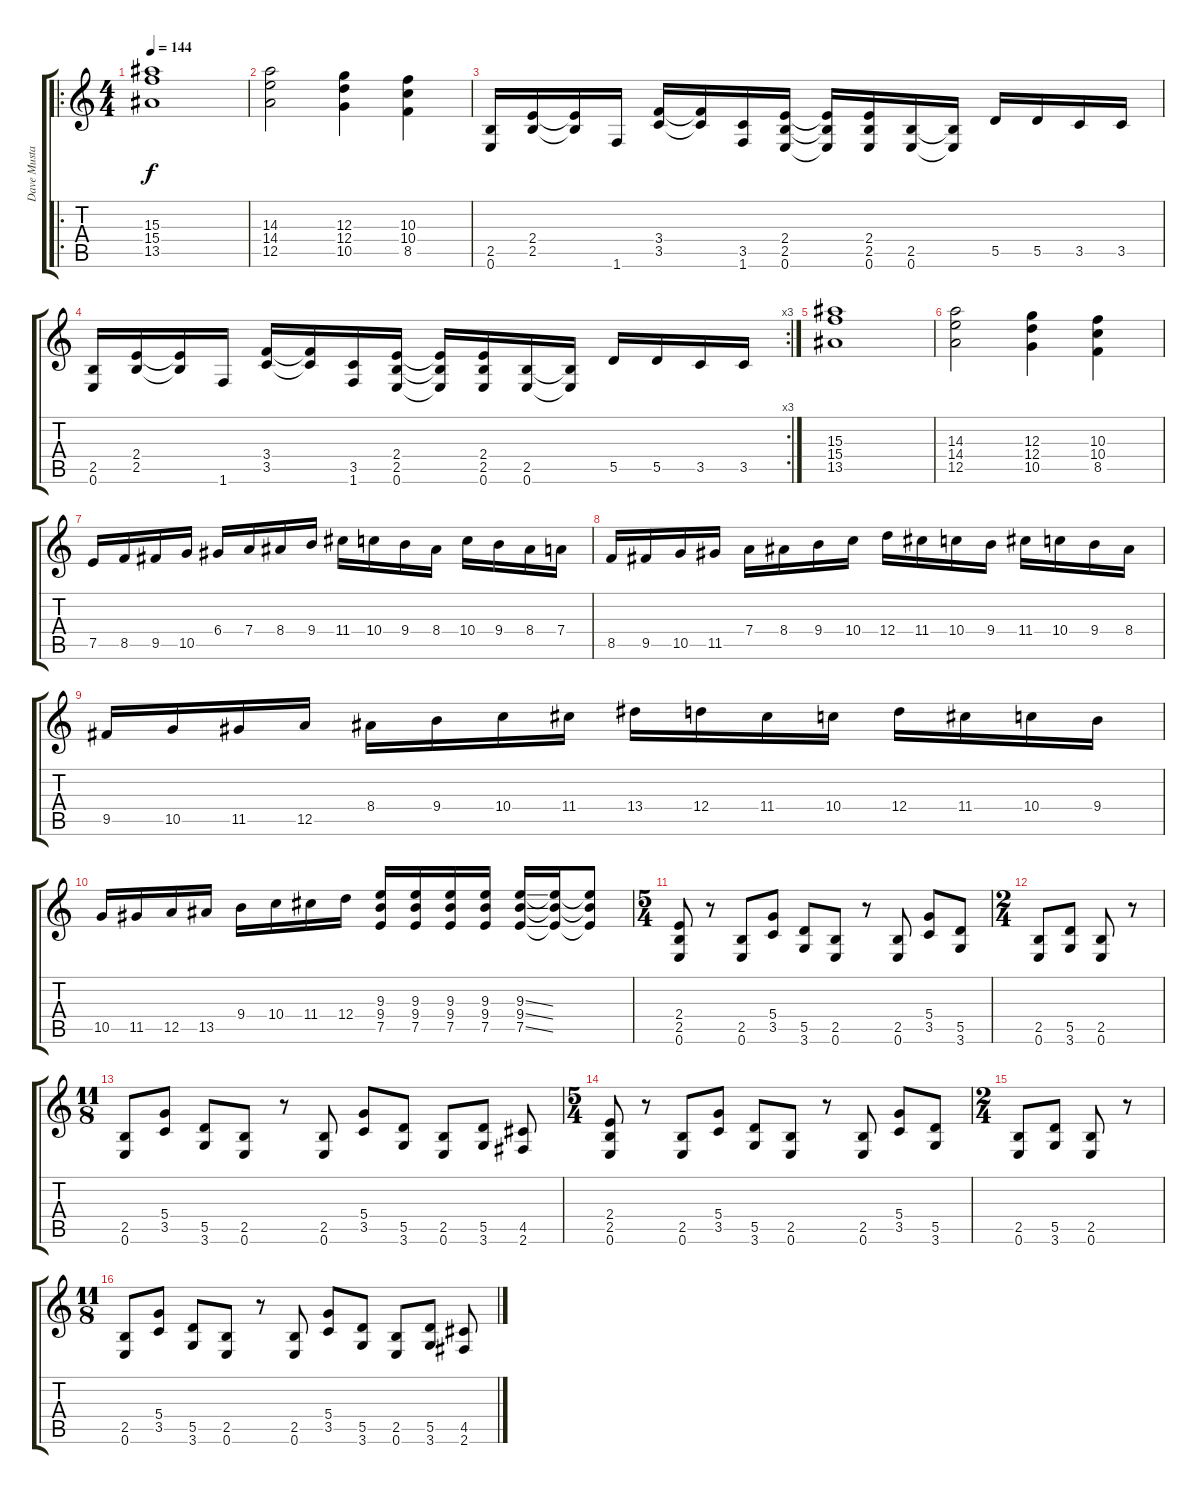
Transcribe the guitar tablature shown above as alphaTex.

\track ("Dave Mustaine" "Dave Musta") {instrument distortionguitar}
\staff {score tabs}
\tuning (E4 B3 G3 D3 A2 E2) {hide}
\ro
\ts (4 4)
\tempo 144
\clef g2
\ks c
(15.3 15.4 13.5).1{dy f instrument distortionguitar} |
(14.3 14.4 12.5).2 (12.3 12.4 10.5).4 (10.3 10.4 8.5).4 |
(2.5 0.6).16 (2.4 2.5).16 (2.4{t} 2.5{t}).16 1.6.16 (3.4 3.5).16 (3.4{t} 3.5{t}).16 (3.5 1.6).16 (2.4 2.5 0.6).16 (2.4{t} 2.5{t} 0.6{t}).16 (2.4 2.5 0.6).16 (2.5 0.6).16 (2.5{t} 0.6{t}).16 5.5.16 5.5.16 3.5.16 3.5.16 |
\rc 3
(2.5 0.6).16 (2.4 2.5).16 (2.4{t} 2.5{t}).16 1.6.16 (3.4 3.5).16 (3.4{t} 3.5{t}).16 (3.5 1.6).16 (2.4 2.5 0.6).16 (2.4{t} 2.5{t} 0.6{t}).16 (2.4 2.5 0.6).16 (2.5 0.6).16 (2.5{t} 0.6{t}).16 5.5.16 5.5.16 3.5.16 3.5.16 |
(15.3 15.4 13.5).1 |
(14.3 14.4 12.5).2 (12.3 12.4 10.5).4 (10.3 10.4 8.5).4 |
7.5.16 8.5.16 9.5.16 10.5.16 6.4.16 7.4.16 8.4.16 9.4.16 11.4.16 10.4.16 9.4.16 8.4.16 10.4.16 9.4.16 8.4.16 7.4.16 |
8.5.16 9.5.16 10.5.16 11.5.16 7.4.16 8.4.16 9.4.16 10.4.16 12.4.16 11.4.16 10.4.16 9.4.16 11.4.16 10.4.16 9.4.16 8.4.16 |
9.5.16 10.5.16 11.5.16 12.5.16 8.4.16 9.4.16 10.4.16 11.4.16 13.4.16 12.4.16 11.4.16 10.4.16 12.4.16 11.4.16 10.4.16 9.4.16 |
10.5.16 11.5.16 12.5.16 13.5.16 9.4.16 10.4.16 11.4.16 12.4.16 (9.3 9.4 7.5).16 (9.3 9.4 7.5).16 (9.3 9.4 7.5).16 (9.3 9.4 7.5).16 (9.3{ss} 9.4{ss} 7.5{ss}).16 (9.3{t} 9.4{t} 7.5{t}).16 (9.3{t} 9.4{t} 7.5{t}).8 |
\ts (5 4)
(2.4 2.5 0.6).8 r.8 (2.5 0.6).8 (5.4 3.5).8 (5.5 3.6).8 (2.5 0.6).8 r.8 (2.5 0.6).8 (5.4 3.5).8 (5.5 3.6).8 |
\ts (2 4)
(2.5 0.6).8 (5.5 3.6).8 (2.5 0.6).8 r.8 |
\ts (11 8)
(2.5 0.6).8 (5.4 3.5).8 (5.5 3.6).8 (2.5 0.6).8 r.8 (2.5 0.6).8 (5.4 3.5).8 (5.5 3.6).8 (2.5 0.6).8 (5.5 3.6).8 (4.5 2.6).8 |
\ts (5 4)
(2.4 2.5 0.6).8 r.8 (2.5 0.6).8 (5.4 3.5).8 (5.5 3.6).8 (2.5 0.6).8 r.8 (2.5 0.6).8 (5.4 3.5).8 (5.5 3.6).8 |
\ts (2 4)
(2.5 0.6).8 (5.5 3.6).8 (2.5 0.6).8 r.8 |
\ts (11 8)
(2.5 0.6).8 (5.4 3.5).8 (5.5 3.6).8 (2.5 0.6).8 r.8 (2.5 0.6).8 (5.4 3.5).8 (5.5 3.6).8 (2.5 0.6).8 (5.5 3.6).8 (4.5 2.6).8
